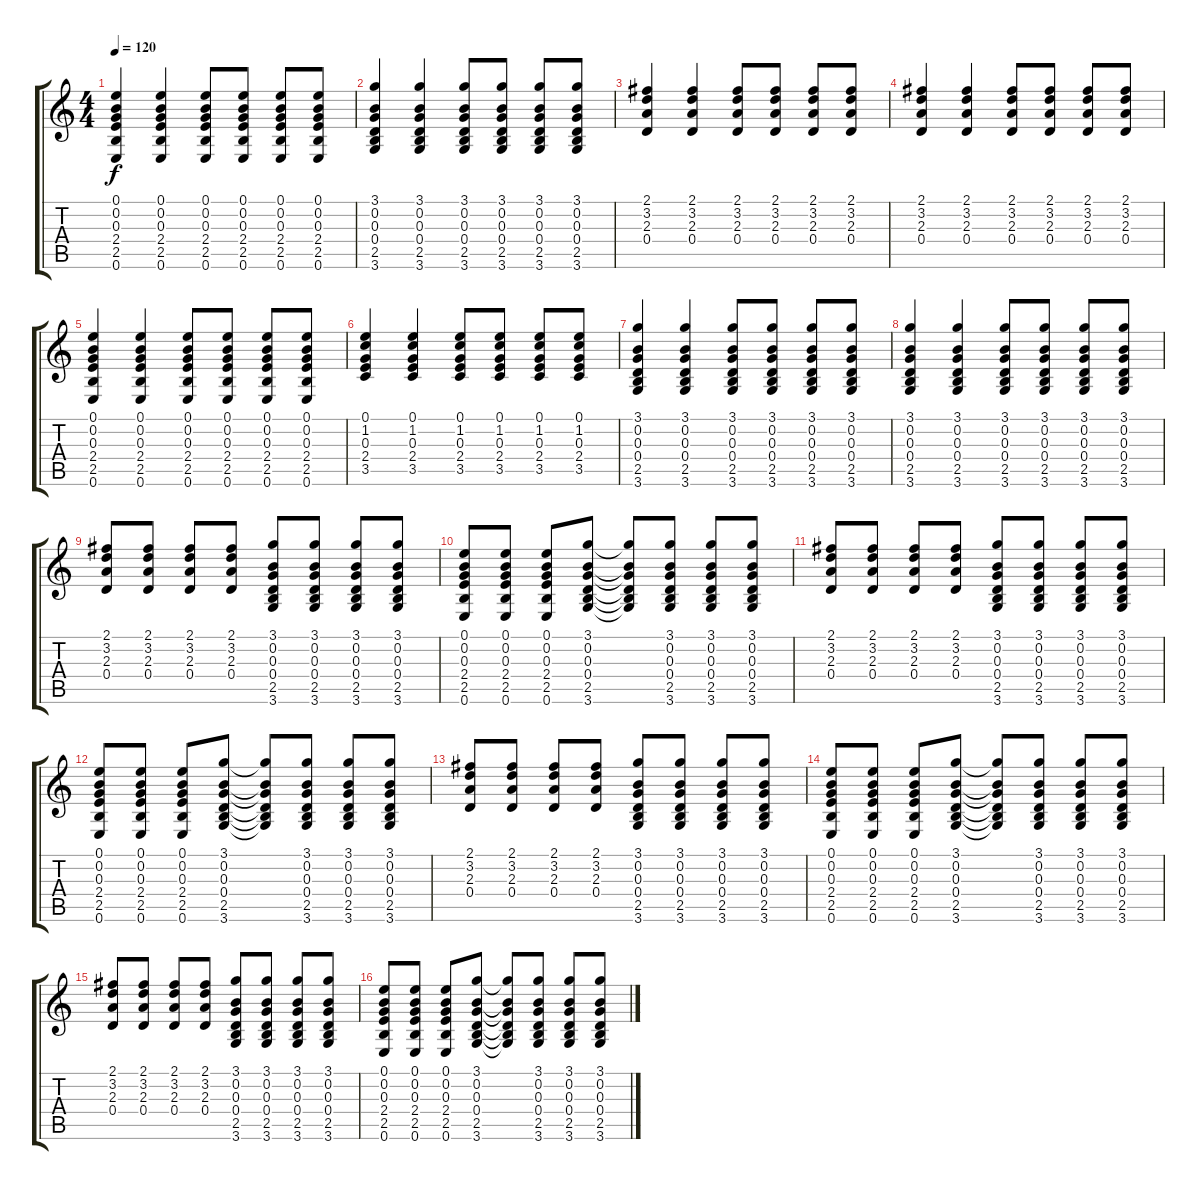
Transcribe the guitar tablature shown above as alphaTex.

\track (" " " ") {instrument overdrivenguitar}
\staff {score tabs}
\tuning (E4 B3 G3 D3 A2 E2) {hide}
\ts (4 4)
\tempo 120
\clef g2
\ks c
(0.1 0.2 0.3 2.4 2.5 0.6).4{dy f} (0.1 0.2 0.3 2.4 2.5 0.6).4 (0.1 0.2 0.3 2.4 2.5 0.6).8 (0.1 0.2 0.3 2.4 2.5 0.6).8 (0.1 0.2 0.3 2.4 2.5 0.6).8 (0.1 0.2 0.3 2.4 2.5 0.6).8 |
(3.1 0.2 0.3 0.4 2.5 3.6).4 (3.1 0.2 0.3 0.4 2.5 3.6).4 (3.1 0.2 0.3 0.4 2.5 3.6).8 (3.1 0.2 0.3 0.4 2.5 3.6).8 (3.1 0.2 0.3 0.4 2.5 3.6).8 (3.1 0.2 0.3 0.4 2.5 3.6).8 |
(2.1 3.2 2.3 0.4).4 (2.1 3.2 2.3 0.4).4 (2.1 3.2 2.3 0.4).8 (2.1 3.2 2.3 0.4).8 (2.1 3.2 2.3 0.4).8 (2.1 3.2 2.3 0.4).8 |
(2.1 3.2 2.3 0.4).4 (2.1 3.2 2.3 0.4).4 (2.1 3.2 2.3 0.4).8 (2.1 3.2 2.3 0.4).8 (2.1 3.2 2.3 0.4).8 (2.1 3.2 2.3 0.4).8 |
(0.1 0.2 0.3 2.4 2.5 0.6).4 (0.1 0.2 0.3 2.4 2.5 0.6).4 (0.1 0.2 0.3 2.4 2.5 0.6).8 (0.1 0.2 0.3 2.4 2.5 0.6).8 (0.1 0.2 0.3 2.4 2.5 0.6).8 (0.1 0.2 0.3 2.4 2.5 0.6).8 |
(0.1 1.2 0.3 2.4 3.5).4 (0.1 1.2 0.3 2.4 3.5).4 (0.1 1.2 0.3 2.4 3.5).8 (0.1 1.2 0.3 2.4 3.5).8 (0.1 1.2 0.3 2.4 3.5).8 (0.1 1.2 0.3 2.4 3.5).8 |
(3.1 0.2 0.3 0.4 2.5 3.6).4 (3.1 0.2 0.3 0.4 2.5 3.6).4 (3.1 0.2 0.3 0.4 2.5 3.6).8 (3.1 0.2 0.3 0.4 2.5 3.6).8 (3.1 0.2 0.3 0.4 2.5 3.6).8 (3.1 0.2 0.3 0.4 2.5 3.6).8 |
(3.1 0.2 0.3 0.4 2.5 3.6).4 (3.1 0.2 0.3 0.4 2.5 3.6).4 (3.1 0.2 0.3 0.4 2.5 3.6).8 (3.1 0.2 0.3 0.4 2.5 3.6).8 (3.1 0.2 0.3 0.4 2.5 3.6).8 (3.1 0.2 0.3 0.4 2.5 3.6).8 |
(2.1 3.2 2.3 0.4).8 (2.1 3.2 2.3 0.4).8 (2.1 3.2 2.3 0.4).8 (2.1 3.2 2.3 0.4).8 (3.1 0.2 0.3 0.4 2.5 3.6).8 (3.1 0.2 0.3 0.4 2.5 3.6).8 (3.1 0.2 0.3 0.4 2.5 3.6).8 (3.1 0.2 0.3 0.4 2.5 3.6).8 |
(0.1 0.2 0.3 2.4 2.5 0.6).8 (0.1 0.2 0.3 2.4 2.5 0.6).8 (0.1 0.2 0.3 2.4 2.5 0.6).8 (3.1 0.2 0.3 0.4 2.5 3.6).8 (3.1{t} 0.2{t} 0.3{t} 0.4{t} 2.5{t} 3.6{t}).8 (3.1 0.2 0.3 0.4 2.5 3.6).8 (3.1 0.2 0.3 0.4 2.5 3.6).8 (3.1 0.2 0.3 0.4 2.5 3.6).8 |
(2.1 3.2 2.3 0.4).8 (2.1 3.2 2.3 0.4).8 (2.1 3.2 2.3 0.4).8 (2.1 3.2 2.3 0.4).8 (3.1 0.2 0.3 0.4 2.5 3.6).8 (3.1 0.2 0.3 0.4 2.5 3.6).8 (3.1 0.2 0.3 0.4 2.5 3.6).8 (3.1 0.2 0.3 0.4 2.5 3.6).8 |
(0.1 0.2 0.3 2.4 2.5 0.6).8 (0.1 0.2 0.3 2.4 2.5 0.6).8 (0.1 0.2 0.3 2.4 2.5 0.6).8 (3.1 0.2 0.3 0.4 2.5 3.6).8 (3.1{t} 0.2{t} 0.3{t} 0.4{t} 2.5{t} 3.6{t}).8 (3.1 0.2 0.3 0.4 2.5 3.6).8 (3.1 0.2 0.3 0.4 2.5 3.6).8 (3.1 0.2 0.3 0.4 2.5 3.6).8 |
(2.1 3.2 2.3 0.4).8 (2.1 3.2 2.3 0.4).8 (2.1 3.2 2.3 0.4).8 (2.1 3.2 2.3 0.4).8 (3.1 0.2 0.3 0.4 2.5 3.6).8 (3.1 0.2 0.3 0.4 2.5 3.6).8 (3.1 0.2 0.3 0.4 2.5 3.6).8 (3.1 0.2 0.3 0.4 2.5 3.6).8 |
(0.1 0.2 0.3 2.4 2.5 0.6).8 (0.1 0.2 0.3 2.4 2.5 0.6).8 (0.1 0.2 0.3 2.4 2.5 0.6).8 (3.1 0.2 0.3 0.4 2.5 3.6).8 (3.1{t} 0.2{t} 0.3{t} 0.4{t} 2.5{t} 3.6{t}).8 (3.1 0.2 0.3 0.4 2.5 3.6).8 (3.1 0.2 0.3 0.4 2.5 3.6).8 (3.1 0.2 0.3 0.4 2.5 3.6).8 |
(2.1 3.2 2.3 0.4).8 (2.1 3.2 2.3 0.4).8 (2.1 3.2 2.3 0.4).8 (2.1 3.2 2.3 0.4).8 (3.1 0.2 0.3 0.4 2.5 3.6).8 (3.1 0.2 0.3 0.4 2.5 3.6).8 (3.1 0.2 0.3 0.4 2.5 3.6).8 (3.1 0.2 0.3 0.4 2.5 3.6).8 |
(0.1 0.2 0.3 2.4 2.5 0.6).8 (0.1 0.2 0.3 2.4 2.5 0.6).8 (0.1 0.2 0.3 2.4 2.5 0.6).8 (3.1 0.2 0.3 0.4 2.5 3.6).8 (3.1{t} 0.2{t} 0.3{t} 0.4{t} 2.5{t} 3.6{t}).8 (3.1 0.2 0.3 0.4 2.5 3.6).8 (3.1 0.2 0.3 0.4 2.5 3.6).8 (3.1 0.2 0.3 0.4 2.5 3.6).8
